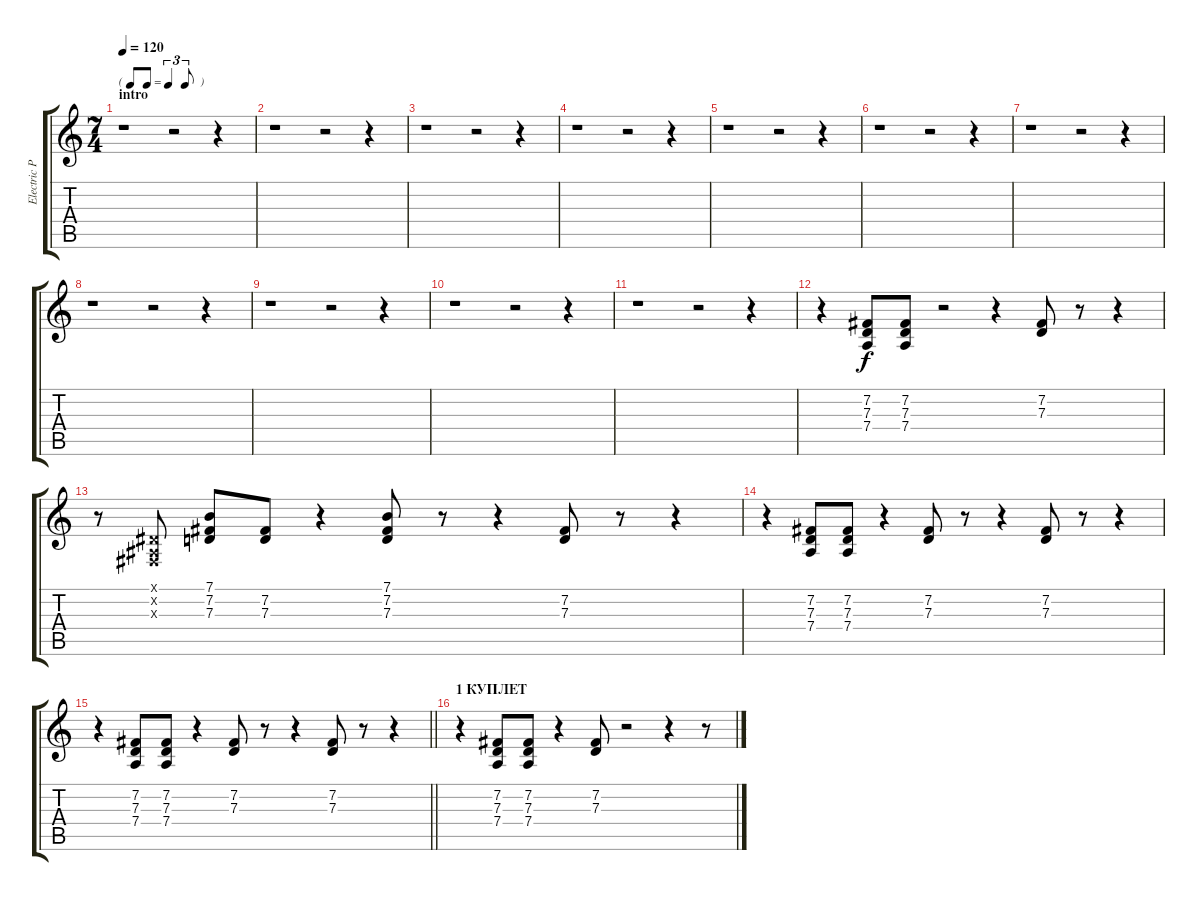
\track ("Electric Piano (Wright)" "Electric P") {instrument electricpiano2}
\staff {score tabs}
\tuning (E4 B3 G3 D3 A2 E2) {hide}
\ts (7 4)
\tf triplet8th
\section ("" "intro")
\tempo 120
\clef g2
\ks c
r.1{dy f instrument electricpiano2} r.2 r.4 |
r.1 r.2 r.4 |
r.1 r.2 r.4 |
r.1 r.2 r.4 |
r.1 r.2 r.4 |
r.1 r.2 r.4 |
r.1 r.2 r.4 |
r.1 r.2 r.4 |
r.1 r.2 r.4 |
r.1 r.2 r.4 |
r.1 r.2 r.4 |
r.4 (7.2 7.3 7.4).8 (7.2 7.3 7.4).8 r.2 r.4 (7.2 7.3).8 r.8 r.4 |
r.8 (-1.1{x} -1.2{x} -1.3{x}).8 (7.1 7.2 7.3).8 (7.2 7.3).8 r.4 (7.1 7.2 7.3).8 r.8 r.4 (7.2 7.3).8 r.8 r.4 |
r.4 (7.2 7.3 7.4).8 (7.2 7.3 7.4).8 r.4 (7.2 7.3).8 r.8 r.4 (7.2 7.3).8 r.8 r.4 |
\barLineRight lightlight
r.4 (7.2 7.3 7.4).8 (7.2 7.3 7.4).8 r.4 (7.2 7.3).8 r.8 r.4 (7.2 7.3).8 r.8 r.4 |
\section ("" "1 КУПЛЕТ")
r.4 (7.2 7.3 7.4).8 (7.2 7.3 7.4).8 r.4 (7.2 7.3).8 r.2 r.4 r.8
